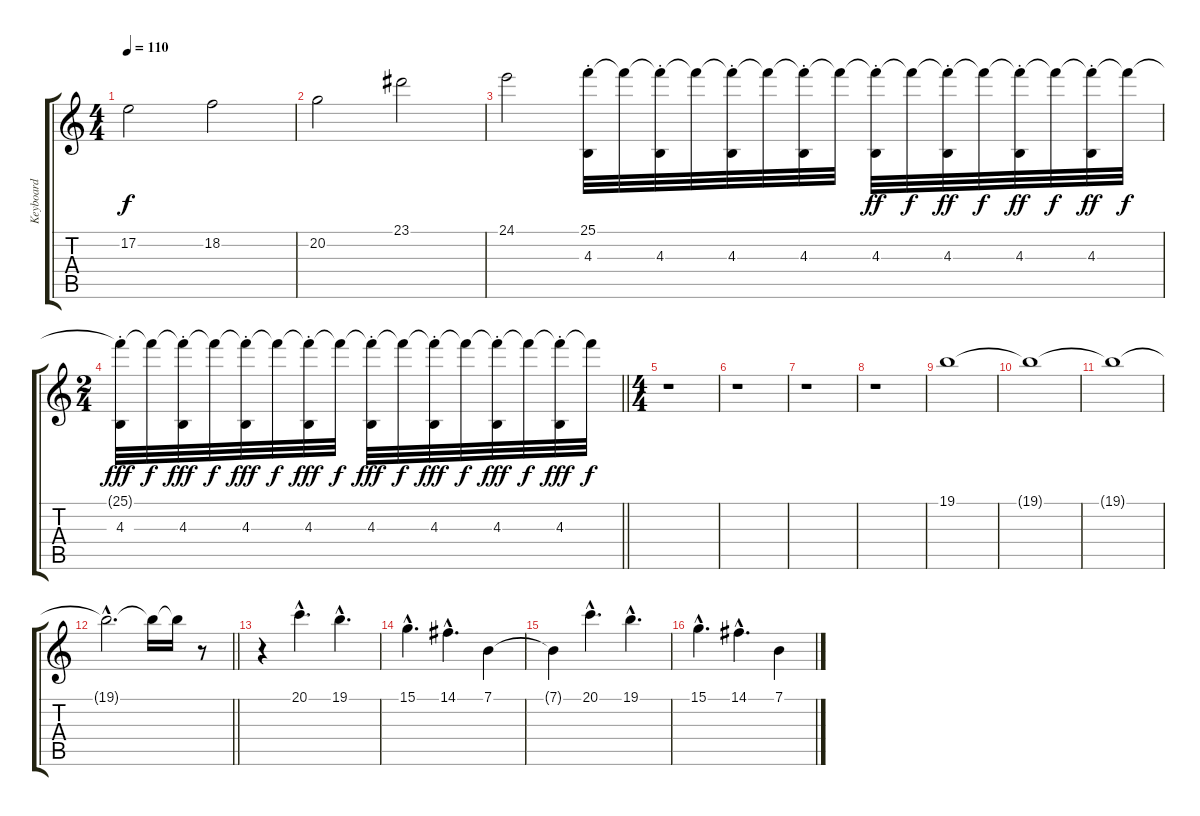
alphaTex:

\track ("Keyboard" "Keyboard") {instrument stringensemble1}
\staff {score tabs}
\tuning (E4 B3 G3 D3 A2 E2) {hide}
\ts (4 4)
\tempo 110
\clef g2
\ks c
17.2.2{dy f} 18.2.2 |
20.2.2 23.1.2 |
24.1.2 (25.1 4.3{st}).32{instrument lead2sawtooth} 25.1{t}.32 (25.1{t} 4.3{st}).32 25.1{t}.32 (25.1{t} 4.3{st}).32 25.1{t}.32 (25.1{t} 4.3{st}).32 25.1{t}.32 (25.1{t} 4.3{st}).32{dy ff} 25.1{t}.32{dy f} (25.1{t} 4.3{st}).32{dy ff} 25.1{t}.32{dy f} (25.1{t} 4.3{st}).32{dy ff} 25.1{t}.32{dy f} (25.1{t} 4.3{st}).32{dy ff} 25.1{t}.32{dy f} |
\ts (2 4)
\barLineRight lightlight
(25.1{t} 4.3{st}).32{dy fff} 25.1{t}.32{dy f} (25.1{t} 4.3{st}).32{dy fff} 25.1{t}.32{dy f} (25.1{t} 4.3{st}).32{dy fff} 25.1{t}.32{dy f} (25.1{t} 4.3{st}).32{dy fff} 25.1{t}.32{dy f} (25.1{t} 4.3{st}).32{dy fff} 25.1{t}.32{dy f} (25.1{t} 4.3{st}).32{dy fff} 25.1{t}.32{dy f} (25.1{t} 4.3{st}).32{dy fff} 25.1{t}.32{dy f} (25.1{t} 4.3{st}).32{dy fff} 25.1{t}.32{dy f} |
\ts (4 4)
r.1 |
r.1 |
r.1 |
r.1{volume 11 instrument stringensemble1} |
19.1.1 |
19.1{t}.1 |
19.1{t}.1 |
\barLineRight lightlight
19.1{hac t}.2{d} 19.1{t}.16 19.1{t}.16 r.8 |
r.4{instrument stringensemble1} 20.1{hac}.4{d} 19.1{hac}.4{d} |
15.1{hac}.4{d} 14.1{hac}.4{d} 7.1.4 |
7.1{t}.4 20.1{hac}.4{d} 19.1{hac}.4{d} |
15.1{hac}.4{d} 14.1{hac}.4{d} 7.1.4
